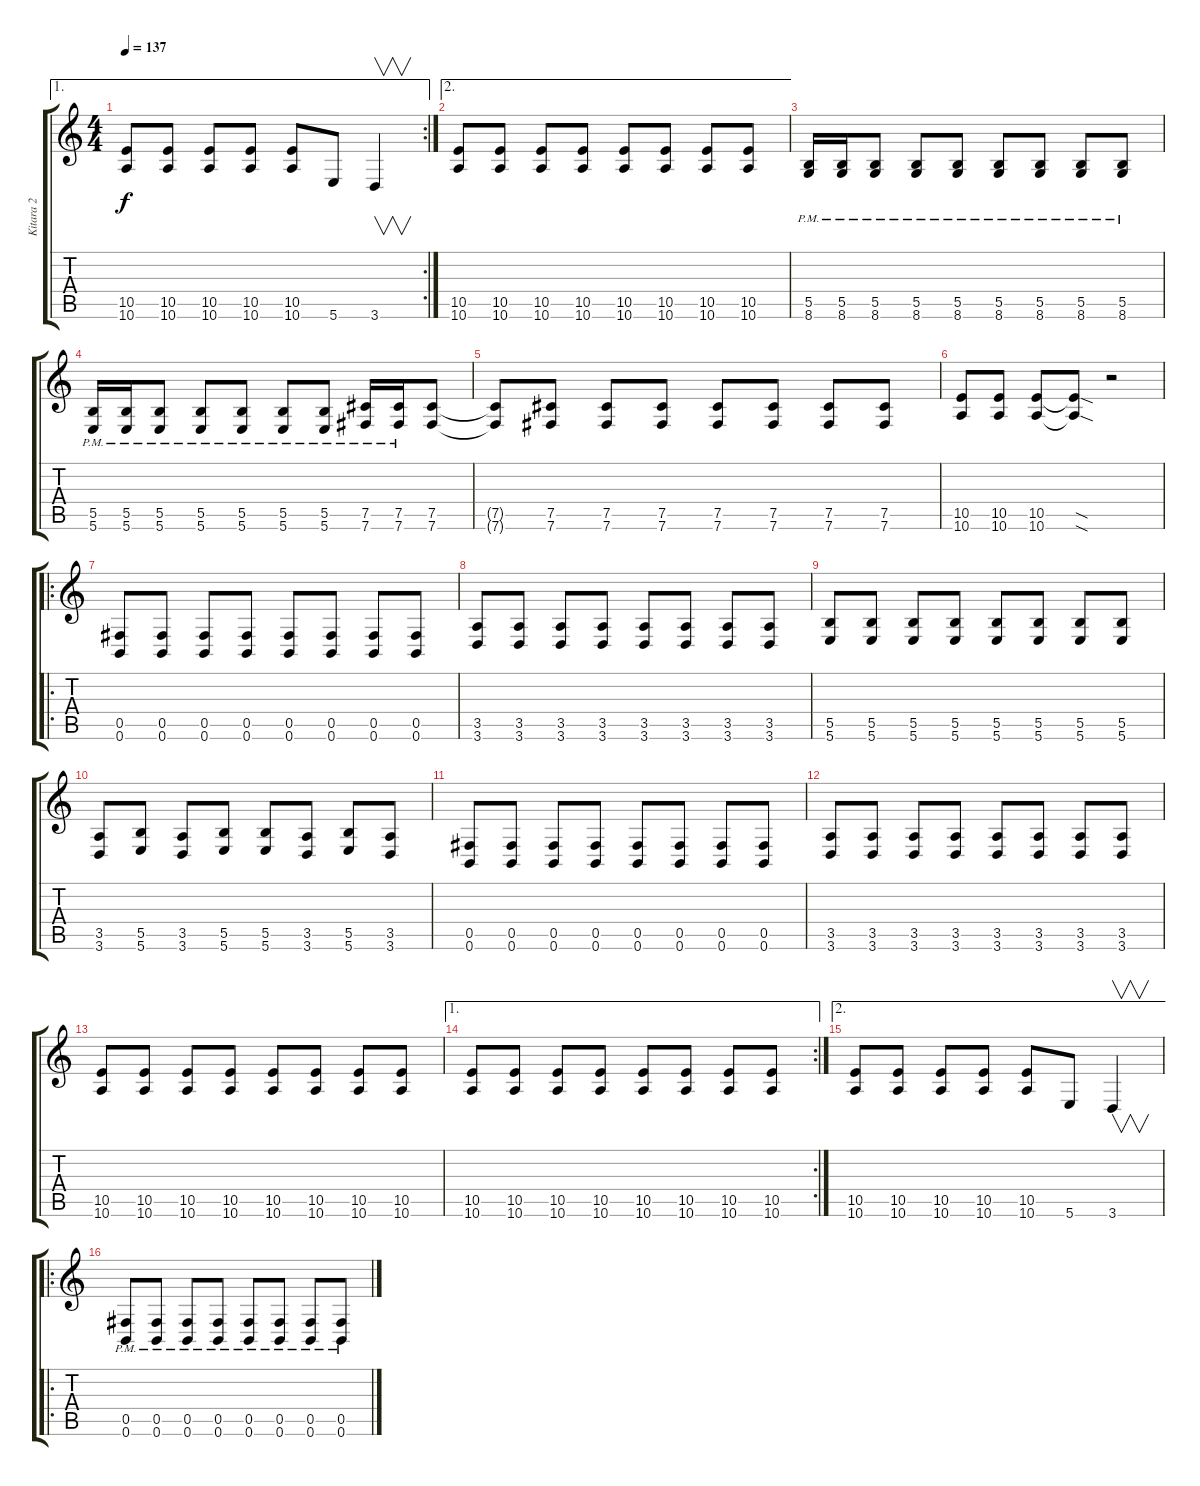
\track ("Kitara 2" "Kitara 2") {instrument distortionguitar}
\staff {score tabs}
\tuning (Db4 Ab3 E3 B2 Gb2 B1) {hide}
\ae 1
\rc 2
\ts (4 4)
\tempo 137
\clef g2
\ks c
(10.5 10.6).8{dy f} (10.5 10.6).8 (10.5 10.6).8 (10.5 10.6).8 (10.5 10.6).8 5.6.8 3.6.4{v} |
\ae 2
(10.5 10.6).8 (10.5 10.6).8 (10.5 10.6).8 (10.5 10.6).8 (10.5 10.6).8 (10.5 10.6).8 (10.5 10.6).8 (10.5 10.6).8 |
(5.5{pm} 8.6{pm}).16 (5.5{pm} 8.6{pm}).16 (5.5{pm} 8.6{pm}).8 (5.5{pm} 8.6{pm}).8 (5.5{pm} 8.6{pm}).8 (5.5{pm} 8.6{pm}).8 (5.5{pm} 8.6{pm}).8 (5.5{pm} 8.6{pm}).8 (5.5{pm} 8.6{pm}).8 |
(5.5{pm} 5.6{pm}).16 (5.5{pm} 5.6{pm}).16 (5.5{pm} 5.6{pm}).8 (5.5{pm} 5.6{pm}).8 (5.5{pm} 5.6{pm}).8 (5.5{pm} 5.6{pm}).8 (5.5{pm} 5.6{pm}).8 (7.5{pm} 7.6{pm}).16 (7.5{pm} 7.6{pm}).16 (7.5 7.6).8 |
(7.5{t} 7.6{t}).8 (7.5 7.6).8 (7.5 7.6).8 (7.5 7.6).8 (7.5 7.6).8 (7.5 7.6).8 (7.5 7.6).8 (7.5 7.6).8 |
(10.5 10.6).8 (10.5 10.6).8 (10.5 10.6).8 (10.5{sod t} 10.6{sod t}).8 r.2 |
\ro
(0.5 0.6).8 (0.5 0.6).8 (0.5 0.6).8 (0.5 0.6).8 (0.5 0.6).8 (0.5 0.6).8 (0.5 0.6).8 (0.5 0.6).8 |
(3.5 3.6).8 (3.5 3.6).8 (3.5 3.6).8 (3.5 3.6).8 (3.5 3.6).8 (3.5 3.6).8 (3.5 3.6).8 (3.5 3.6).8 |
(5.5 5.6).8 (5.5 5.6).8 (5.5 5.6).8 (5.5 5.6).8 (5.5 5.6).8 (5.5 5.6).8 (5.5 5.6).8 (5.5 5.6).8 |
(3.5 3.6).8 (5.5 5.6).8 (3.5 3.6).8 (5.5 5.6).8 (5.5 5.6).8 (3.5 3.6).8 (5.5 5.6).8 (3.5 3.6).8 |
(0.5 0.6).8 (0.5 0.6).8 (0.5 0.6).8 (0.5 0.6).8 (0.5 0.6).8 (0.5 0.6).8 (0.5 0.6).8 (0.5 0.6).8 |
(3.5 3.6).8 (3.5 3.6).8 (3.5 3.6).8 (3.5 3.6).8 (3.5 3.6).8 (3.5 3.6).8 (3.5 3.6).8 (3.5 3.6).8 |
(10.5 10.6).8 (10.5 10.6).8 (10.5 10.6).8 (10.5 10.6).8 (10.5 10.6).8 (10.5 10.6).8 (10.5 10.6).8 (10.5 10.6).8 |
\ae 1
\rc 2
(10.5 10.6).8 (10.5 10.6).8 (10.5 10.6).8 (10.5 10.6).8 (10.5 10.6).8 (10.5 10.6).8 (10.5 10.6).8 (10.5 10.6).8 |
\ae 2
(10.5 10.6).8 (10.5 10.6).8 (10.5 10.6).8 (10.5 10.6).8 (10.5 10.6).8 5.6.8 3.6.4{v} |
\ro
(0.5{pm} 0.6{pm}).8 (0.5{pm} 0.6{pm}).8 (0.5{pm} 0.6{pm}).8 (0.5{pm} 0.6{pm}).8 (0.5{pm} 0.6{pm}).8 (0.5{pm} 0.6{pm}).8 (0.5{pm} 0.6{pm}).8 (0.5{pm} 0.6{pm}).8
